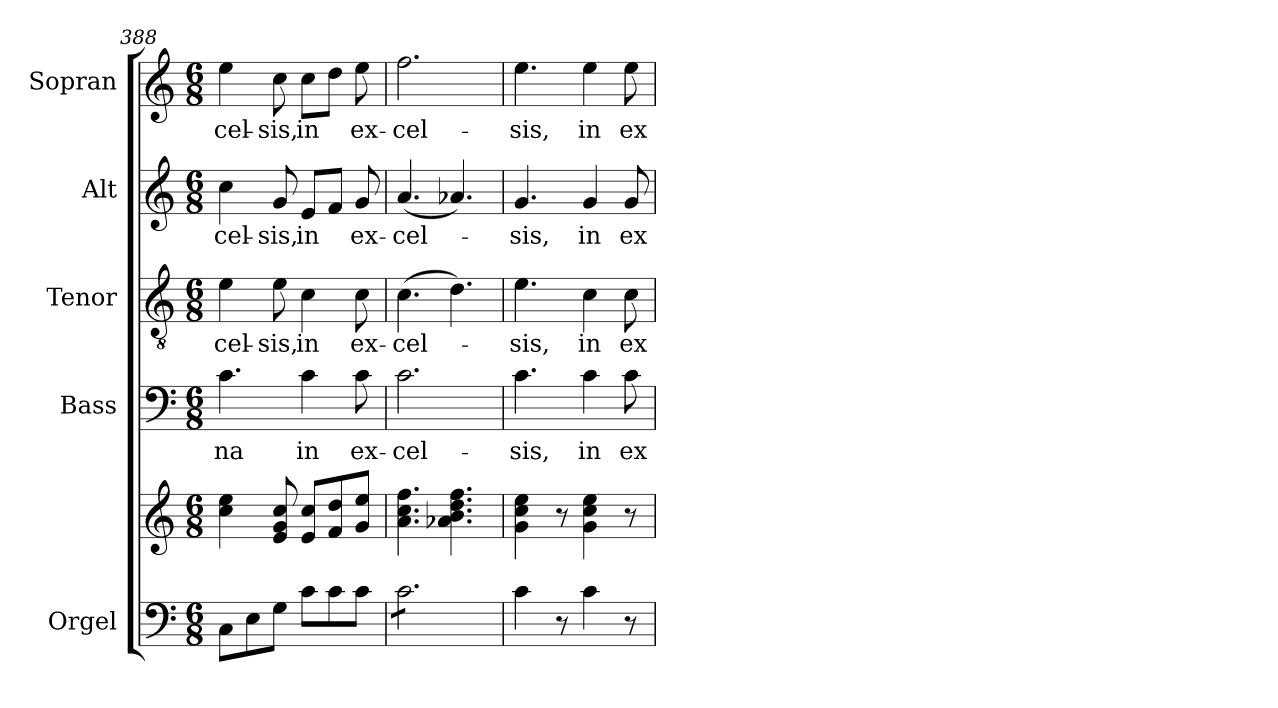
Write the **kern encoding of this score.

**kern	**kern	**kern	**text	**kern	**text	**kern	**text	**kern	**text
*part5	*part5	*part4	*part4	*part3	*part3	*part2	*part2	*part1	*part1
*staff6	*staff5	*staff4	*staff4	*staff3	*staff3	*staff2	*staff2	*staff1	*staff1
*I"Orgel	*	*I"Bass	*	*I"Tenor	*	*I"Alt	*	*I"Sopran	*
*I'Org.	*	*I'B.	*	*I'T.	*	*I'A.	*	*I'S.	*
*clefF4	*clefG2	*clefF4	*	*clefGv2	*	*clefG2	*	*clefG2	*
*k[]	*k[]	*k[]	*	*k[]	*	*k[]	*	*k[]	*
*C:	*C:	*C:	*	*C:	*	*C:	*	*C:	*
*M6/8	*M6/8	*M6/8	*	*M6/8	*	*M6/8	*	*M6/8	*
=388	=388	=388	=388	=388	=388	=388	=388	=388	=388
!	!	!	!LO:LY:b	!	!LO:LY:b	!	!LO:LY:b	!	!LO:LY:b
8C\L	4cc\ 4ee\	4.c\	-na	4e\	-cel-	4cc\	-cel-	4ee\	-cel-
8E\	.	.	.	.	.	.	.	.	.
!	!	!	!	!	!LO:LY:b	!	!LO:LY:b	!	!LO:LY:b
8G\J	8e/ 8g/ 8cc/	.	.	8e\	-sis,	8g/	-sis,	8cc\	-sis,
!	!	!	!LO:LY:b	!	!LO:LY:b	!	!LO:LY:b	!	!LO:LY:b
8c\L	8e/ 8cc/L	4c\	in	4c\	in	8e/L	in	8cc\L	in
8c\	8f/ 8dd/	.	.	.	.	8f/J	.	8dd\J	.
!	!	!	!LO:LY:b	!	!LO:LY:b	!	!LO:LY:b	!	!LO:LY:b
8c\J	8g/ 8ee/J	8c\	ex-	8c\	ex-	8g/	ex-	8ee\	ex-
=389	=389	=389	=389	=389	=389	=389	=389	=389	=389
!	!	!	!LO:LY:b	!	!LO:LY:b	!	!LO:LY:b	!	!LO:LY:b
*tremolo	*	*	*	*	*	*	*	*	*
8c\L	4.a\ 4.cc\ 4.ff\	2.c\	-cel-	(>4.c\	-cel-	(<4.a/	-cel-	2.ff\	-cel-
8c\	.	.	.	.	.	.	.	.	.
8c\	.	.	.	.	.	.	.	.	.
8c\	4.a-X\ 4.b\ 4.dd\ 4.ff\	.	.	4.d\)	.	4.a-X/)	.	.	.
8c\	.	.	.	.	.	.	.	.	.
8c\J	.	.	.	.	.	.	.	.	.
*Xtremolo	*	*	*	*	*	*	*	*	*
=390	=390	=390	=390	=390	=390	=390	=390	=390	=390
!	!	!	!LO:LY:b	!	!LO:LY:b	!	!LO:LY:b	!	!LO:LY:b
4c\	4g\ 4cc\ 4ee\	4.c\	-sis,	4.e\	-sis,	4.g/	-sis,	4.ee\	-sis,
8r	8r	.	.	.	.	.	.	.	.
!	!	!	!LO:LY:b	!	!LO:LY:b	!	!LO:LY:b	!	!LO:LY:b
4c\	4g\ 4cc\ 4ee\	4c\	in	4c\	in	4g/	in	4ee\	in
!	!	!	!LO:LY:b	!	!LO:LY:b	!	!LO:LY:b	!	!LO:LY:b
8r	8r	8c\	ex-	8c\	ex-	8g/	ex-	8ee\	ex-
=	=	=	=	=	=	=	=	=	=
*-	*-	*-	*-	*-	*-	*-	*-	*-	*-
